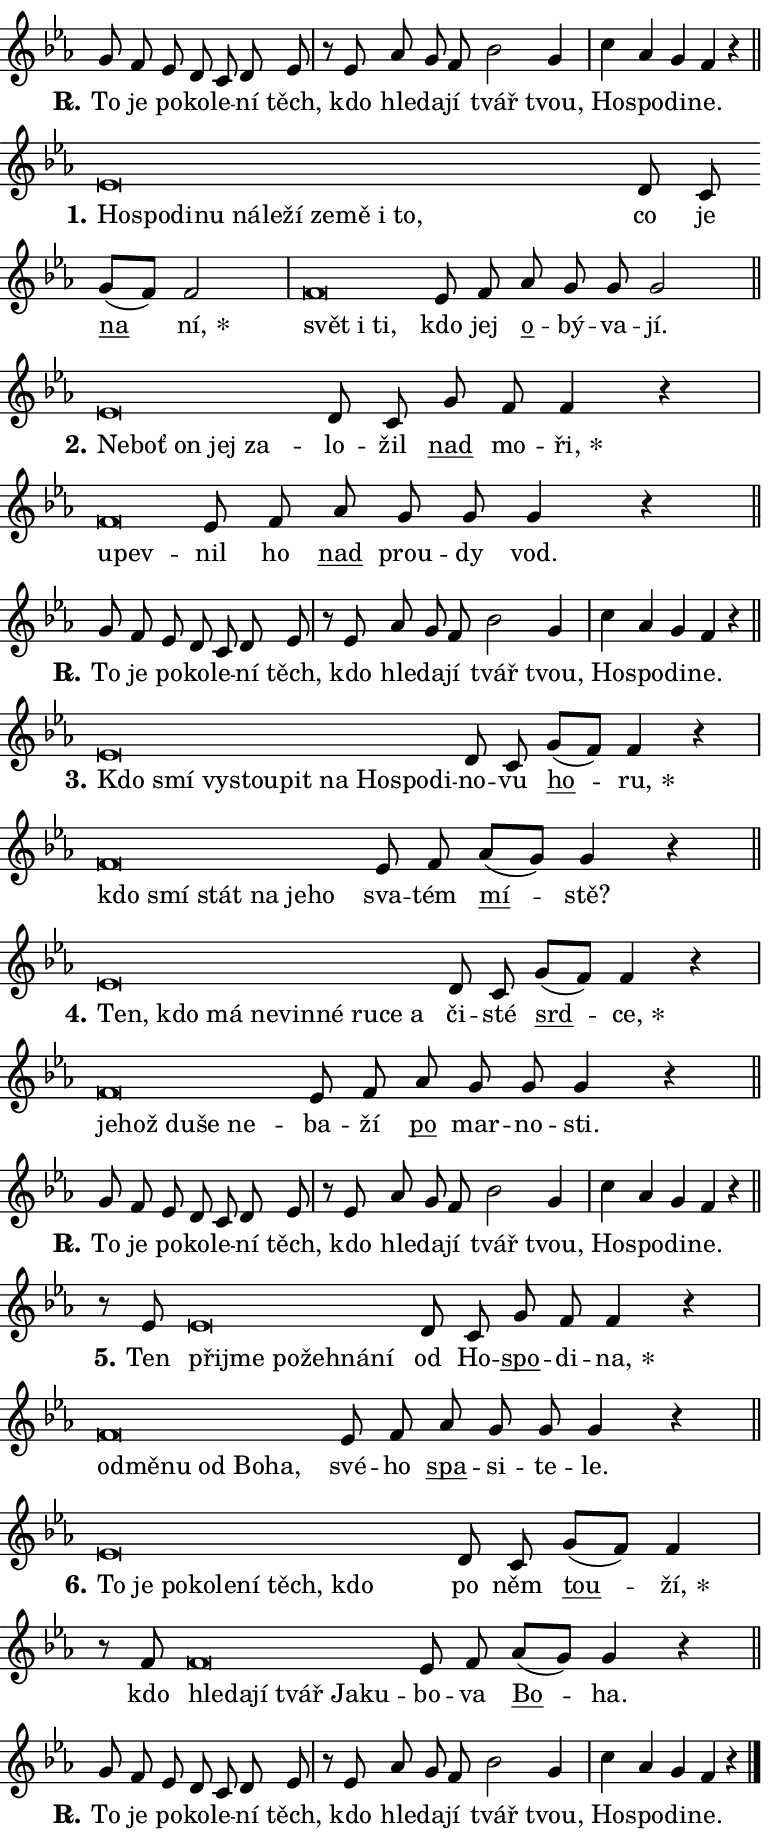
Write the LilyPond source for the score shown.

\version "2.24.0"
\header { tagline = "" }
\paper {
  indent = 0\cm
  top-margin = 0\cm
  right-margin = 0.13\cm % to fit lyric hyphens
  bottom-margin = 0\cm
  left-margin = 0\cm
  paper-width = 13\cm
  page-breaking = #ly:one-page-breaking
  system-system-spacing.basic-distance = #11
  score-system-spacing.basic-distance = #11
  ragged-last = ##f
}


%% Author: Thomas Morley
%% https://lists.gnu.org/archive/html/lilypond-user/2020-05/msg00002.html
#(define (line-position grob)
"Returns position of @var[grob} in current system:
   @code{'start}, if at first time-step
   @code{'end}, if at last time-step
   @code{'middle} otherwise
"
  (let* ((col (ly:item-get-column grob))
         (ln (ly:grob-object col 'left-neighbor))
         (rn (ly:grob-object col 'right-neighbor))
         (col-to-check-left (if (ly:grob? ln) ln col))
         (col-to-check-right (if (ly:grob? rn) rn col))
         (break-dir-left
           (and
             (ly:grob-property col-to-check-left 'non-musical #f)
             (ly:item-break-dir col-to-check-left)))
         (break-dir-right
           (and
             (ly:grob-property col-to-check-right 'non-musical #f)
             (ly:item-break-dir col-to-check-right))))
        (cond ((eqv? 1 break-dir-left) 'start)
              ((eqv? -1 break-dir-right) 'end)
              (else 'middle))))

#(define (tranparent-at-line-position vctor)
  (lambda (grob)
  "Relying on @code{line-position} select the relevant enry from @var{vctor}.
Used to determine transparency,"
    (case (line-position grob)
      ((end) (not (vector-ref vctor 0)))
      ((middle) (not (vector-ref vctor 1)))
      ((start) (not (vector-ref vctor 2))))))

noteHeadBreakVisibility =
#(define-music-function (break-visibility)(vector?)
"Makes @code{NoteHead}s transparent relying on @var{break-visibility}"
#{
  \override NoteHead.transparent =
    #(tranparent-at-line-position break-visibility)
#})

#(define delete-ledgers-for-transparent-note-heads
  (lambda (grob)
    "Reads whether a @code{NoteHead} is transparent.
If so this @code{NoteHead} is removed from @code{'note-heads} from
@var{grob}, which is supposed to be @code{LedgerLineSpanner}.
As a result ledgers are not printed for this @code{NoteHead}"
    (let* ((nhds-array (ly:grob-object grob 'note-heads))
           (nhds-list
             (if (ly:grob-array? nhds-array)
                 (ly:grob-array->list nhds-array)
                 '()))
           ;; Relies on the transparent-property being done before
           ;; Staff.LedgerLineSpanner.after-line-breaking is executed.
           ;; This is fragile ...
           (to-keep
             (remove
               (lambda (nhd)
                 (ly:grob-property nhd 'transparent #f))
               nhds-list)))
      ;; TODO find a better method to iterate over grob-arrays, similiar
      ;; to filter/remove etc for lists
      ;; For now rebuilt from scratch
      (set! (ly:grob-object grob 'note-heads)  '())
      (for-each
        (lambda (nhd)
          (ly:pointer-group-interface::add-grob grob 'note-heads nhd))
        to-keep))))

squashNotes = {
  \override NoteHead.X-extent = #'(-0.2 . 0.2)
  \override NoteHead.Y-extent = #'(-0.75 . 0)
  \override NoteHead.stencil =
    #(lambda (grob)
       (let ((pos (ly:grob-property grob 'staff-position)))
         (begin
           (if (< pos -7) (display "ERROR: Lower brevis then expected\n") (display ""))
           (if (<= pos -6) ly:text-interface::print ly:note-head::print))))
}
unSquashNotes = {
  \revert NoteHead.X-extent
  \revert NoteHead.Y-extent
  \revert NoteHead.stencil
}

hideNotes = \noteHeadBreakVisibility #begin-of-line-visible
unHideNotes = \noteHeadBreakVisibility #all-visible

% work-around for resetting accidentals
% https://lilypond.org/doc/v2.23/Documentation/notation/displaying-rhythms#unmetered-music
cadenzaMeasure = {
  \cadenzaOff
  \partial 1024 s1024
  \cadenzaOn
}

#(define-markup-command (accent layout props text) (markup?)
  "Underline accented syllable"
  (interpret-markup layout props
    #{\markup \override #'(offset . 4.3) \underline { #text }#}))

responsum = \markup \concat {
  "R" \hspace #-1.05 \path #0.1 #'((moveto 0 0.07) (lineto 0.9 0.8)) \hspace #0.05 "."
}

spaceSize = #0.6828661417322834 % exact space size for TeX Gyre Schola

\layout {
  \context {
    \Staff
    \remove "Time_signature_engraver"
    \override LedgerLineSpanner.after-line-breaking = #delete-ledgers-for-transparent-note-heads
  }
  \context {
    \Lyrics {
      \override LyricSpace.minimum-distance = \spaceSize
      \override LyricText.font-name = #"TeX Gyre Schola"
      \override LyricText.font-size = 1
      \override StanzaNumber.font-name = #"TeX Gyre Schola Bold"
      \override StanzaNumber.font-size = 1
    }
  }
  \context {
    \Score 
    \override NoteHead.text =
      #(lambda (grob) 
        (let ((pos (ly:grob-property grob 'staff-position)))
          #{\markup {
            \combine
              \halign #-0.55 \raise #(if (= pos -6) 0 0.5) \override #'(thickness . 2) \draw-line #'(3.2 . 0)
              \musicglyph "noteheads.sM1"
          }#}))
  }
}

% magnetic-lyrics.ily
%
%   written by
%     Jean Abou Samra <jean@abou-samra.fr>
%     Werner Lemberg <wl@gnu.org>
%
%   adapted by
%     Jiri Hon <jiri.hon@gmail.com>
%
% Version 2022-Apr-15

% https://www.mail-archive.com/lilypond-user@gnu.org/msg149350.html

#(define (Left_hyphen_pointer_engraver context)
   "Collect syllable-hyphen-syllable occurrences in lyrics and store
them in properties.  This engraver only looks to the left.  For
example, if the lyrics input is @code{foo -- bar}, it does the
following.

@itemize @bullet
@item
Set the @code{text} property of the @code{LyricHyphen} grob between
@q{foo} and @q{bar} to @code{foo}.

@item
Set the @code{left-hyphen} property of the @code{LyricText} grob with
text @q{foo} to the @code{LyricHyphen} grob between @q{foo} and
@q{bar}.
@end itemize

Use this auxiliary engraver in combination with the
@code{lyric-@/text::@/apply-@/magnetic-@/offset!} hook."
   (let ((hyphen #f)
         (text #f))
     (make-engraver
      (acknowledgers
       ((lyric-syllable-interface engraver grob source-engraver)
        (set! text grob)))
      (end-acknowledgers
       ((lyric-hyphen-interface engraver grob source-engraver)
        ;(when (not (grob::has-interface grob 'lyric-space-interface))
          (set! hyphen grob)));)
      ((stop-translation-timestep engraver)
       (when (and text hyphen)
         (ly:grob-set-object! text 'left-hyphen hyphen))
       (set! text #f)
       (set! hyphen #f)))))

#(define (lyric-text::apply-magnetic-offset! grob)
   "If the space between two syllables is less than the value in
property @code{LyricText@/.details@/.squash-threshold}, move the right
syllable to the left so that it gets concatenated with the left
syllable.

Use this function as a hook for
@code{LyricText@/.after-@/line-@/breaking} if the
@code{Left_@/hyphen_@/pointer_@/engraver} is active."
   (let ((hyphen (ly:grob-object grob 'left-hyphen #f)))
     (when hyphen
       (let ((left-text (ly:spanner-bound hyphen LEFT)))
         (when (grob::has-interface left-text 'lyric-syllable-interface)
           (let* ((common (ly:grob-common-refpoint grob left-text X))
                  (this-x-ext (ly:grob-extent grob common X))
                  (left-x-ext
                   (begin
                     ;; Trigger magnetism for left-text.
                     (ly:grob-property left-text 'after-line-breaking)
                     (ly:grob-extent left-text common X)))
                  ;; `delta` is the gap width between two syllables.
                  (delta (- (interval-start this-x-ext)
                            (interval-end left-x-ext)))
                  (details (ly:grob-property grob 'details))
                  (threshold (assoc-get 'squash-threshold details 0.2)))
             (when (< delta threshold)
               (let* (;; We have to manipulate the input text so that
                      ;; ligatures crossing syllable boundaries are not
                      ;; disabled.  For languages based on the Latin
                      ;; script this is essentially a beautification.
                      ;; However, for non-Western scripts it can be a
                      ;; necessity.
                      (lt (ly:grob-property left-text 'text))
                      (rt (ly:grob-property grob 'text))
                      (is-space (grob::has-interface hyphen 'lyric-space-interface))
                      (space (if is-space " " ""))
                      (extra-delta (if is-space spaceSize 0))
                      ;; Append new syllable.
                      (ltrt-space (if (and (string? lt) (string? rt))
                                (string-append lt space rt)
                                (make-concat-markup (list lt space rt))))
                      ;; Right-align `ltrt` to the right side.
                      (ltrt-space-markup (grob-interpret-markup
                               grob
                               (make-translate-markup
                                (cons (interval-length this-x-ext) 0)
                                (make-right-align-markup ltrt-space)))))
                 (begin
                   ;; Don't print `left-text`.
                   (ly:grob-set-property! left-text 'stencil #f)
                   ;; Set text and stencil (which holds all collected
                   ;; syllables so far) and shift it to the left.
                   (ly:grob-set-property! grob 'text ltrt-space)
                   (ly:grob-set-property! grob 'stencil ltrt-space-markup)
                   (ly:grob-translate-axis! grob (- (- delta extra-delta)) X))))))))))


#(define (lyric-hyphen::displace-bounds-first grob)
   ;; Make very sure this callback isn't triggered too early.
   (let ((left (ly:spanner-bound grob LEFT))
         (right (ly:spanner-bound grob RIGHT)))
     (ly:grob-property left 'after-line-breaking)
     (ly:grob-property right 'after-line-breaking)
     (ly:lyric-hyphen::print grob)))

squashThreshold = #0.4

\layout {
  \context {
    \Lyrics
    \consists #Left_hyphen_pointer_engraver
    \override LyricText.after-line-breaking =
      #lyric-text::apply-magnetic-offset!
    \override LyricHyphen.stencil = #lyric-hyphen::displace-bounds-first
    \override LyricText.details.squash-threshold = \squashThreshold
    \override LyricHyphen.minimum-distance = 0
    \override LyricHyphen.minimum-length = \squashThreshold
  }
}

squashText = \override LyricText.details.squash-threshold = 9999
unSquashText = \override LyricText.details.squash-threshold = \squashThreshold

leftText = \override LyricText.self-alignment-X = #LEFT
unLeftText = \revert LyricText.self-alignment-X

starOffset = #(lambda (grob) 
                (let ((x_offset (ly:self-alignment-interface::aligned-on-x-parent grob)))
                  (if (= x_offset 0) 0 (+ x_offset 1.2))))

star = #(define-music-function (syllable)(string?)
"Append star separator at the end of a syllable"
#{
  \once \override LyricText.X-offset = #starOffset
  \lyricmode { \markup {
    #syllable
    \override #'((font-name . "TeX Gyre Schola Bold")) \hspace #0.2 \lower #0.65 \larger "*"
  } }
#})

starAccent = #(define-music-function (syllable)(string?)
"Append star separator at the end of a syllable and make accent"
#{
  \once \override LyricText.X-offset = #starOffset
  \lyricmode { \markup {
    \accent #syllable
    \override #'((font-name . "TeX Gyre Schola Bold")) \hspace #0.2 \lower #0.65 \larger "*"
  } }
#})

breath = #(define-music-function (syllable)(string?)
"Append breathing indicator at the end of a syllable"
#{
  \lyricmode { \markup { #syllable "+" } }
#})

optionalBreath = #(define-music-function (syllable)(string?)
"Append optional breathing indicator at the end of a syllable"
#{
  \lyricmode { \markup { #syllable "(+)" } }
#})


\score {
    <<
        \new Voice = "melody" { \cadenzaOn \key es \major \relative { g'8 f es d c d es \cadenzaMeasure \bar "|" r8 es as g f bes2 g4 \cadenzaMeasure \bar "|" c as g f r \cadenzaMeasure \bar "||" \break } }
        \new Lyrics \lyricsto "melody" { \lyricmode { \set stanza = \responsum
To je po -- ko -- le -- ní těch, kdo hle -- da -- jí tvář tvou, Ho -- spo -- di -- ne. } }
    >>
    \layout {}
}

\score {
    <<
        \new Voice = "melody" { \cadenzaOn \key es \major \relative { \squashNotes es'\breve*1/16 \hideNotes \breve*1/16 \bar "" \breve*1/16 \bar "" \breve*1/16 \bar "" \breve*1/16 \bar "" \breve*1/16 \bar "" \breve*1/16 \bar "" \breve*1/16 \bar "" \breve*1/16 \bar "" \breve*1/16 \breve*1/16 \bar "" \unHideNotes \unSquashNotes d8 c \bar "" g'[( f)] f2 \cadenzaMeasure \bar "|" \squashNotes f\breve*1/16 \hideNotes \breve*1/16 \breve*1/16 \bar "" \unHideNotes \unSquashNotes es8 f \bar "" as g g g2 \cadenzaMeasure \bar "||" \break } }
        \new Lyrics \lyricsto "melody" { \lyricmode { \set stanza = "1."
\leftText Ho -- \squashText spo -- di -- nu ná -- le -- ží ze -- mě i to, \unLeftText \unSquashText co je \markup \accent na \star ní, \leftText svět \squashText i ti, \unLeftText \unSquashText kdo jej \markup \accent o -- bý -- va -- jí. } }
    >>
    \layout {}
}

\score {
    <<
        \new Voice = "melody" { \cadenzaOn \key es \major \relative { \squashNotes es'\breve*1/16 \hideNotes \breve*1/16 \bar "" \breve*1/16 \bar "" \breve*1/16 \breve*1/16 \bar "" \unHideNotes \unSquashNotes d8 c \bar "" g' f f4 r \cadenzaMeasure \bar "|" \squashNotes f\breve*1/16 \hideNotes \breve*1/16 \bar "" \unHideNotes \unSquashNotes es8 f \bar "" as g g g4 r \cadenzaMeasure \bar "||" \break } }
        \new Lyrics \lyricsto "melody" { \lyricmode { \set stanza = "2."
\leftText Ne -- \squashText boť on jej za -- \unLeftText \unSquashText lo -- žil \markup \accent nad mo -- \star ři, \leftText u -- \squashText pev -- \unLeftText \unSquashText nil ho \markup \accent nad prou -- dy vod. } }
    >>
    \layout {}
}

\score {
    <<
        \new Voice = "melody" { \cadenzaOn \key es \major \relative { g'8 f es d c d es \cadenzaMeasure \bar "|" r8 es as g f bes2 g4 \cadenzaMeasure \bar "|" c as g f r \cadenzaMeasure \bar "||" \break } }
        \new Lyrics \lyricsto "melody" { \lyricmode { \set stanza = \responsum
To je po -- ko -- le -- ní těch, kdo hle -- da -- jí tvář tvou, Ho -- spo -- di -- ne. } }
    >>
    \layout {}
}

\score {
    <<
        \new Voice = "melody" { \cadenzaOn \key es \major \relative { \squashNotes es'\breve*1/16 \hideNotes \breve*1/16 \bar "" \breve*1/16 \bar "" \breve*1/16 \bar "" \breve*1/16 \bar "" \breve*1/16 \bar "" \breve*1/16 \bar "" \breve*1/16 \breve*1/16 \bar "" \unHideNotes \unSquashNotes d8 c \bar "" g'[( f)] f4 r \cadenzaMeasure \bar "|" \squashNotes f\breve*1/16 \hideNotes \breve*1/16 \bar "" \breve*1/16 \bar "" \breve*1/16 \bar "" \breve*1/16 \breve*1/16 \bar "" \unHideNotes \unSquashNotes es8 f \bar "" as[( g)] g4 r \cadenzaMeasure \bar "||" \break } }
        \new Lyrics \lyricsto "melody" { \lyricmode { \set stanza = "3."
\leftText Kdo \squashText smí vy -- stou -- pit na Ho -- spo -- di -- \unLeftText \unSquashText no -- vu \markup \accent ho -- \star ru, \leftText kdo \squashText smí stát na je -- ho \unLeftText \unSquashText sva -- tém \markup \accent mí -- stě? } }
    >>
    \layout {}
}

\score {
    <<
        \new Voice = "melody" { \cadenzaOn \key es \major \relative { \squashNotes es'\breve*1/16 \hideNotes \breve*1/16 \bar "" \breve*1/16 \bar "" \breve*1/16 \bar "" \breve*1/16 \bar "" \breve*1/16 \bar "" \breve*1/16 \bar "" \breve*1/16 \breve*1/16 \bar "" \unHideNotes \unSquashNotes d8 c \bar "" g'[( f)] f4 r \cadenzaMeasure \bar "|" \squashNotes f\breve*1/16 \hideNotes \breve*1/16 \bar "" \breve*1/16 \bar "" \breve*1/16 \breve*1/16 \bar "" \unHideNotes \unSquashNotes es8 f \bar "" as g g g4 r \cadenzaMeasure \bar "||" \break } }
        \new Lyrics \lyricsto "melody" { \lyricmode { \set stanza = "4."
\leftText Ten, \squashText kdo má ne -- vin -- né ru -- ce a \unLeftText \unSquashText či -- sté \markup \accent srd -- \star ce, \leftText je -- \squashText hož du -- še ne -- \unLeftText \unSquashText ba -- ží \markup \accent po mar -- no -- sti. } }
    >>
    \layout {}
}

\score {
    <<
        \new Voice = "melody" { \cadenzaOn \key es \major \relative { g'8 f es d c d es \cadenzaMeasure \bar "|" r8 es as g f bes2 g4 \cadenzaMeasure \bar "|" c as g f r \cadenzaMeasure \bar "||" \break } }
        \new Lyrics \lyricsto "melody" { \lyricmode { \set stanza = \responsum
To je po -- ko -- le -- ní těch, kdo hle -- da -- jí tvář tvou, Ho -- spo -- di -- ne. } }
    >>
    \layout {}
}

\score {
    <<
        \new Voice = "melody" { \cadenzaOn \key es \major \relative { r8 es'8 \squashNotes es\breve*1/16 \hideNotes \breve*1/16 \bar "" \breve*1/16 \bar "" \breve*1/16 \bar "" \breve*1/16 \breve*1/16 \bar "" \unHideNotes \unSquashNotes d8 c \bar "" g' f f4 r \cadenzaMeasure \bar "|" \squashNotes f\breve*1/16 \hideNotes \breve*1/16 \bar "" \breve*1/16 \bar "" \breve*1/16 \bar "" \breve*1/16 \breve*1/16 \bar "" \unHideNotes \unSquashNotes es8 f \bar "" as g g g4 r \cadenzaMeasure \bar "||" \break } }
        \new Lyrics \lyricsto "melody" { \lyricmode { \set stanza = "5."
Ten \leftText při -- \squashText jme po -- žeh -- ná -- ní \unLeftText \unSquashText od Ho -- \markup \accent spo -- di -- \star na, \leftText od -- \squashText mě -- nu od Bo -- ha, \unLeftText \unSquashText své -- ho \markup \accent spa -- si -- te -- le. } }
    >>
    \layout {}
}

\score {
    <<
        \new Voice = "melody" { \cadenzaOn \key es \major \relative { \squashNotes es'\breve*1/16 \hideNotes \breve*1/16 \bar "" \breve*1/16 \bar "" \breve*1/16 \bar "" \breve*1/16 \bar "" \breve*1/16 \bar "" \breve*1/16 \breve*1/16 \bar "" \unHideNotes \unSquashNotes d8 c \bar "" g'[( f)] f4 \cadenzaMeasure \bar "|" r8 f8 \squashNotes f\breve*1/16 \hideNotes \breve*1/16 \bar "" \breve*1/16 \bar "" \breve*1/16 \bar "" \breve*1/16 \breve*1/16 \bar "" \unHideNotes \unSquashNotes es8 f \bar "" as[( g)] g4 r \cadenzaMeasure \bar "||" \break } }
        \new Lyrics \lyricsto "melody" { \lyricmode { \set stanza = "6."
\leftText To \squashText je po -- ko -- le -- ní těch, kdo \unLeftText \unSquashText po něm \markup \accent tou -- \star ží, kdo \leftText hle -- \squashText da -- jí tvář Ja -- ku -- \unLeftText \unSquashText bo -- va \markup \accent Bo -- ha. } }
    >>
    \layout {}
}

\score {
    <<
        \new Voice = "melody" { \cadenzaOn \key es \major \relative { g'8 f es d c d es \cadenzaMeasure \bar "|" r8 es as g f bes2 g4 \cadenzaMeasure \bar "|" c as g f r \cadenzaMeasure \bar "||" \break } \bar "|." }
        \new Lyrics \lyricsto "melody" { \lyricmode { \set stanza = \responsum
To je po -- ko -- le -- ní těch, kdo hle -- da -- jí tvář tvou, Ho -- spo -- di -- ne. } }
    >>
    \layout {}
}
